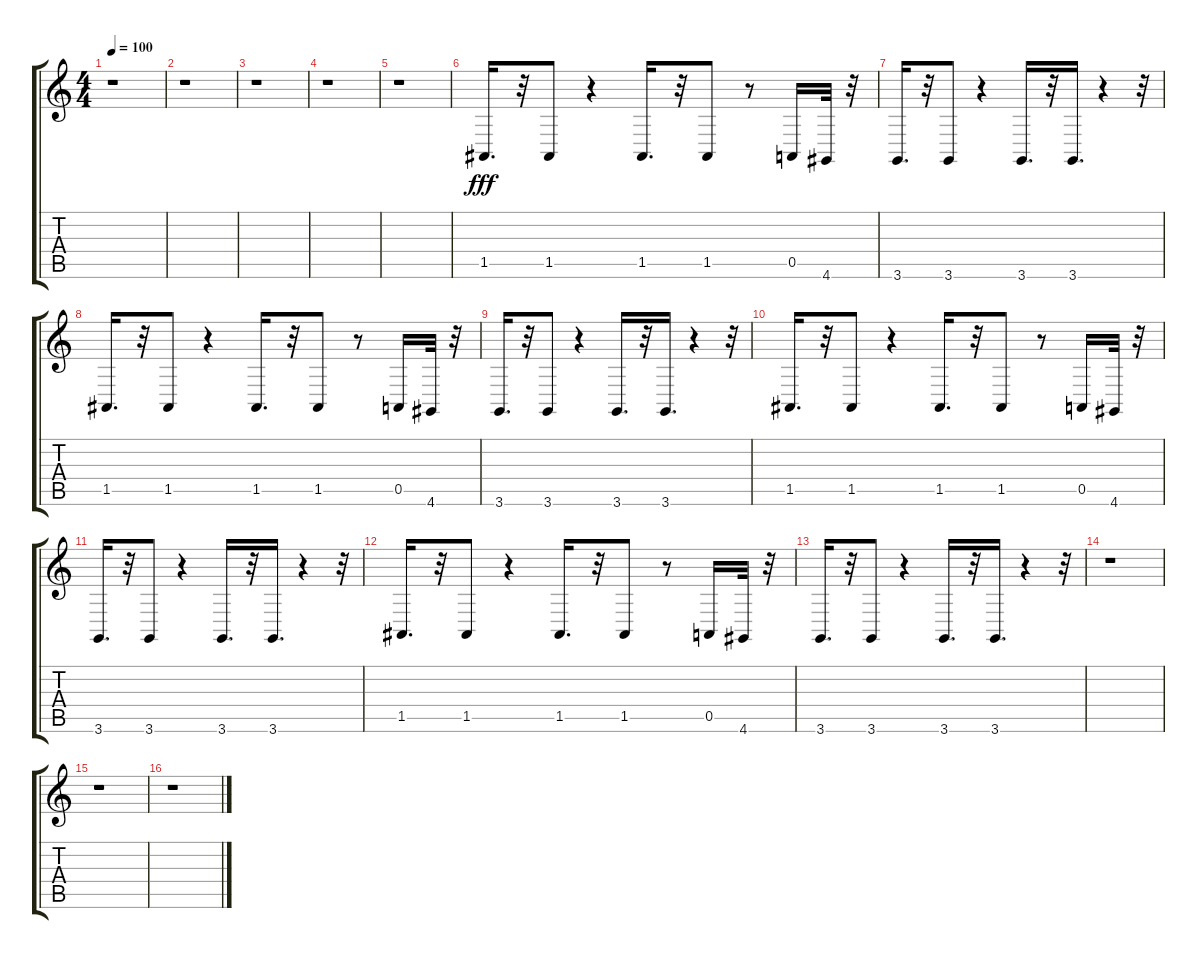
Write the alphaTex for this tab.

\track "" {instrument baritonesax}
\staff {score tabs}
\tuning (E4 B3 G3 D3 A2 E2) {hide}
\ts (4 4)
\tempo 100
\clef g2
\ks c
r.1{dy fff} |
r.1 |
r.1 |
r.1 |
r.1 |
1.5.16{d} r.32 1.5.8 r.4 1.5.16{d} r.32 1.5.8 r.8 0.5.16 4.6.32 r.32 |
3.6.16{d} r.32 3.6.8 r.4 3.6.16{d} r.32 3.6.16{d} r.4 r.32 |
1.5.16{d} r.32 1.5.8 r.4 1.5.16{d} r.32 1.5.8 r.8 0.5.16 4.6.32 r.32 |
3.6.16{d} r.32 3.6.8 r.4 3.6.16{d} r.32 3.6.16{d} r.4 r.32 |
1.5.16{d} r.32 1.5.8 r.4 1.5.16{d} r.32 1.5.8 r.8 0.5.16 4.6.32 r.32 |
3.6.16{d} r.32 3.6.8 r.4 3.6.16{d} r.32 3.6.16{d} r.4 r.32 |
1.5.16{d} r.32 1.5.8 r.4 1.5.16{d} r.32 1.5.8 r.8 0.5.16 4.6.32 r.32 |
3.6.16{d} r.32 3.6.8 r.4 3.6.16{d} r.32 3.6.16{d} r.4 r.32 |
r.1 |
r.1 |
r.1
